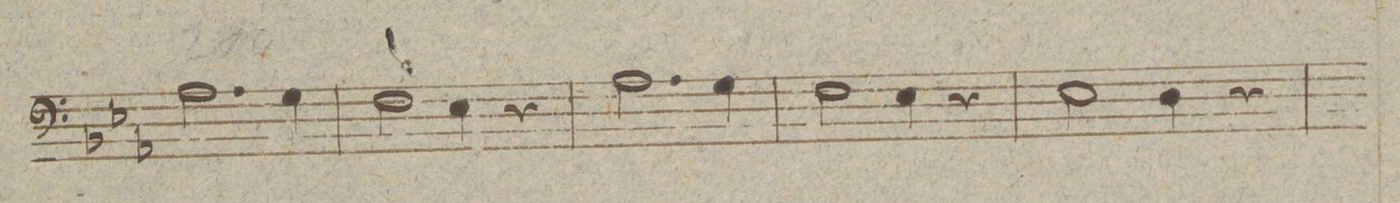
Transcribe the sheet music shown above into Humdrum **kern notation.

**kern
*I"Trombono.
*clefF4
*k[b-e-a-]
*met(c)
*M4/4
2.A-\
4G\
=207
2F\
4E-\
4r
=208
2.A-\
4G\
=209
2F\
4E-\
4r
=210
2E-\
4D\
4r
=211
*-
